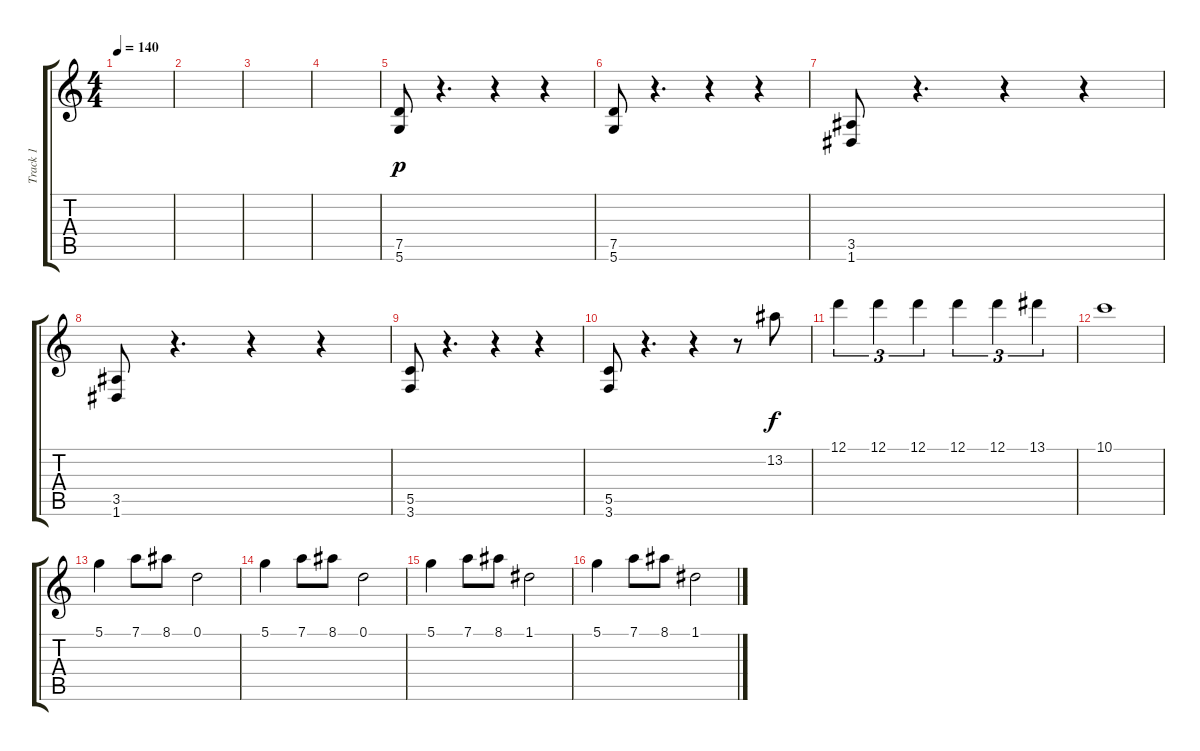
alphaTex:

\track ("Track 1" "Track 1") {instrument overdrivenguitar}
\staff {score tabs}
\tuning (D4 A3 F3 C3 G2 D2) {hide}
\ts (4 4)
\tempo 140
\clef g2
\ks c
|
|
|
|
(7.5 5.6).8{dy p} r.4{d} r.4 r.4 |
(7.5 5.6).8 r.4{d} r.4 r.4 |
(3.5 1.6).8 r.4{d} r.4 r.4 |
(3.5 1.6).8 r.4{d} r.4 r.4 |
(5.5 3.6).8 r.4{d} r.4 r.4 |
(5.5 3.6).8 r.4{d} r.4 r.8 13.2.8{dy f} |
12.1.4{tu (3 2)} 12.1.4{tu (3 2)} 12.1.4{tu (3 2)} 12.1.4{tu (3 2)} 12.1.4{tu (3 2)} 13.1.4{tu (3 2)} |
10.1.1 |
5.1.4 7.1.8 8.1.8 0.1.2 |
5.1.4 7.1.8 8.1.8 0.1.2 |
5.1.4 7.1.8 8.1.8 1.1.2 |
5.1.4 7.1.8 8.1.8 1.1.2
